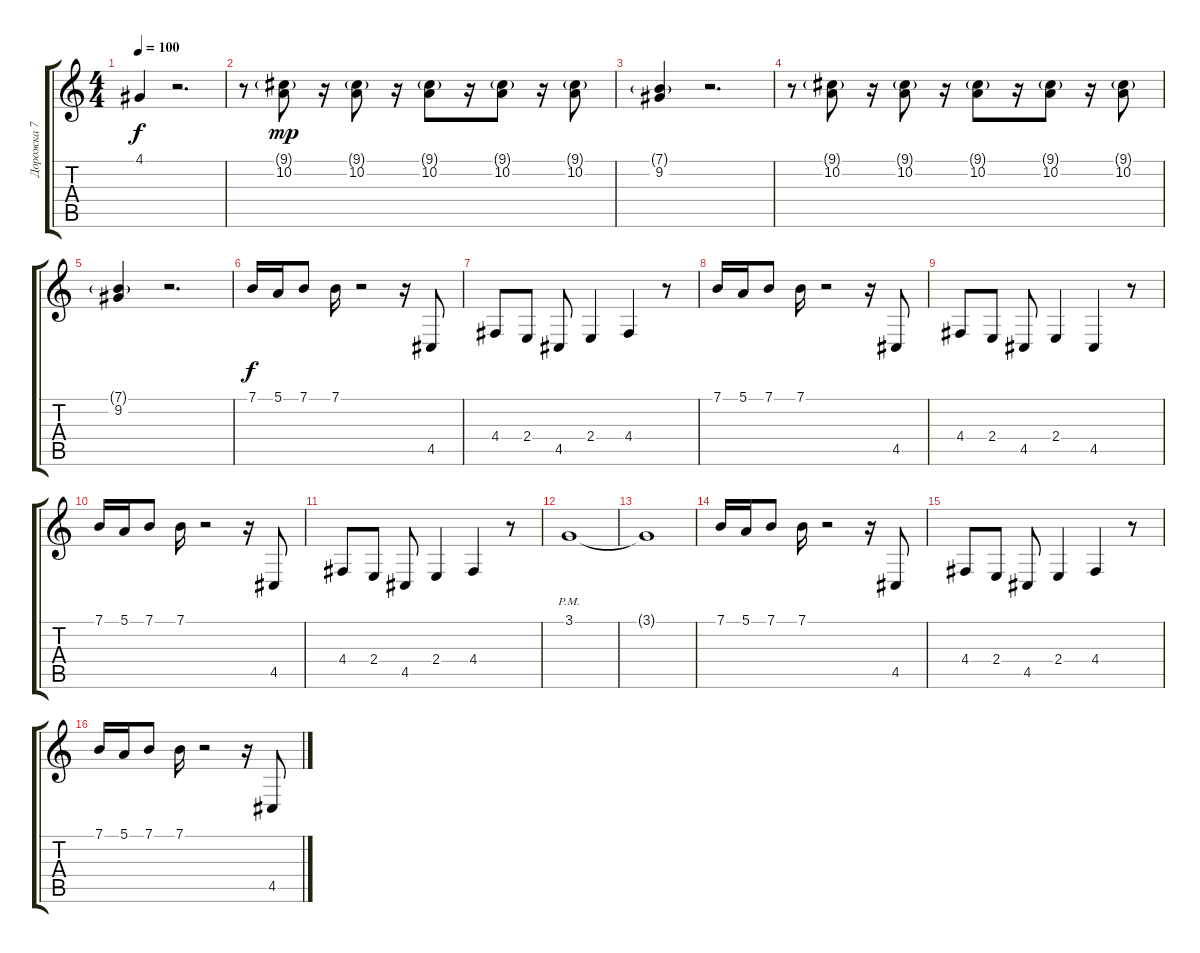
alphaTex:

\track ("Дорожка 7" "Дорожка 7") {instrument choiraahs}
\staff {score tabs}
\tuning (E4 B3 G3 D3 A2 E2) {hide}
\ts (4 4)
\tempo 100
\clef g2
\ks c
4.1.4{dy f} r.2{d} |
r.8 (9.1{g} 10.2).8{dy mp} r.16 (9.1{g} 10.2).8 r.16 (9.1{g} 10.2).8 r.16 (9.1{g} 10.2).8 r.16 (9.1{g} 10.2).8 |
(7.1{g} 9.2).4 r.2{d} |
r.8 (9.1{g} 10.2).8 r.16 (9.1{g} 10.2).8 r.16 (9.1{g} 10.2).8 r.16 (9.1{g} 10.2).8 r.16 (9.1{g} 10.2).8 |
(7.1{g} 9.2).4 r.2{d} |
7.1.16{dy f} 5.1.16 7.1.8 7.1.16 r.2 r.16 4.5.8 |
4.4.8 2.4.8 4.5.8 2.4.4 4.4.4 r.8 |
7.1.16 5.1.16 7.1.8 7.1.16 r.2 r.16 4.5.8 |
4.4.8 2.4.8 4.5.8 2.4.4 4.5.4 r.8 |
7.1.16 5.1.16 7.1.8 7.1.16 r.2 r.16 4.5.8 |
4.4.8 2.4.8 4.5.8 2.4.4 4.4.4 r.8 |
3.1{pm}.1 |
3.1{t}.1 |
7.1.16 5.1.16 7.1.8 7.1.16 r.2 r.16 4.5.8 |
4.4.8 2.4.8 4.5.8 2.4.4 4.4.4 r.8 |
7.1.16 5.1.16 7.1.8 7.1.16 r.2 r.16 4.5.8
